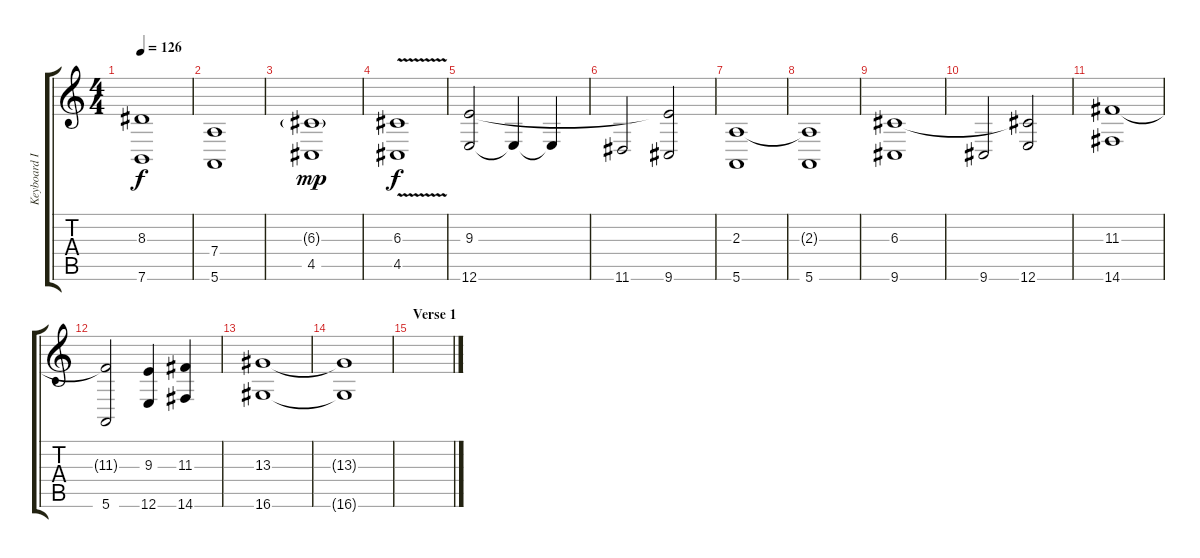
\track ("Keyboard III" "Keyboard I") {instrument synthstrings1}
\staff {score tabs}
\tuning (E4 B3 G3 D3 A2 E2) {hide}
\ts (4 4)
\tempo 126
\clef g2
\ks c
(8.3 7.6).1{dy f} |
(7.4 5.6).1 |
(6.3{g} 4.5).1{dy mp} |
(6.3{v} 4.5).1{dy f volume 2} |
(9.3 12.6).2{volume 12} 12.6{t}.4 12.6{t}.4 |
11.6.2 (9.3{t} 9.6).2 |
(2.3 5.6).1 |
(2.3{t} 5.6).1 |
(6.3 9.6).1 |
9.6.2 (6.3{t} 12.6).2 |
(11.3 14.6).1 |
(11.3{t} 5.6).2 (9.3 12.6).4 (11.3 14.6).4 |
(13.3 16.6).1{volume 6} |
(13.3{t} 16.6{t}).1 |
\section ("" "Verse 1")
